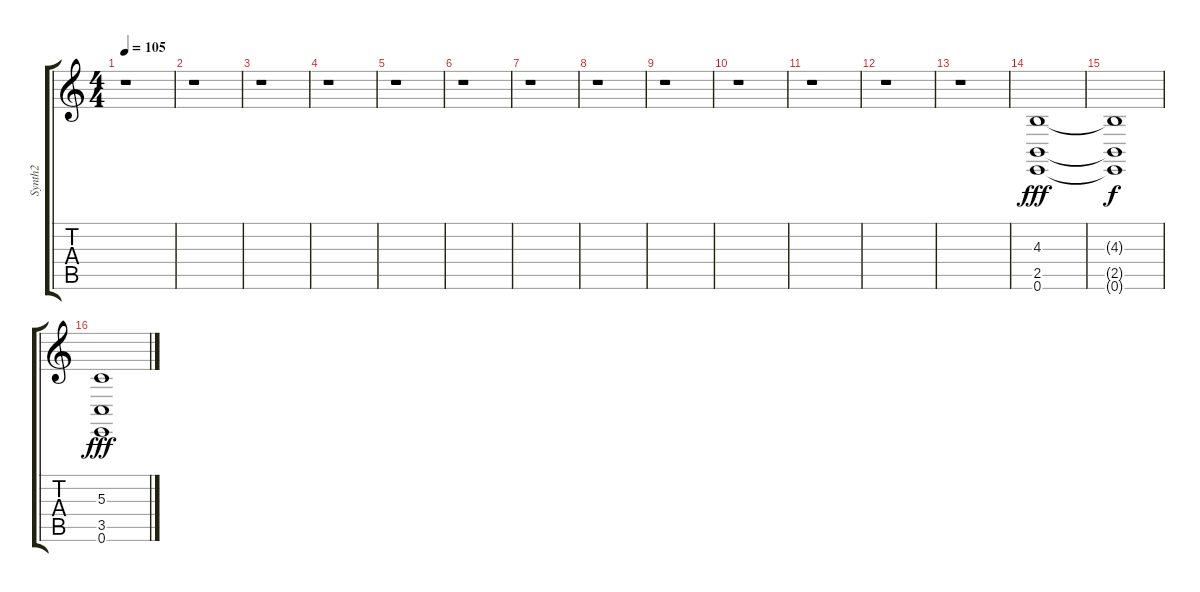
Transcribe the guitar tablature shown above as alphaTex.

\track ("Synth2" "Synth2") {instrument synthvoice}
\staff {score tabs}
\tuning (E4 B3 G3 D3 A2 E2) {hide}
\ts (4 4)
\tempo 105
\clef g2
\ks c
r.1{dy fff} |
r.1 |
r.1 |
r.1 |
r.1 |
r.1 |
r.1 |
r.1 |
r.1 |
r.1 |
r.1 |
r.1 |
r.1 |
(4.3 2.5 0.6).1 |
(4.3{t} 2.5{t} 0.6{t}).1{dy f} |
(5.3 3.5 0.6).1{dy fff}
